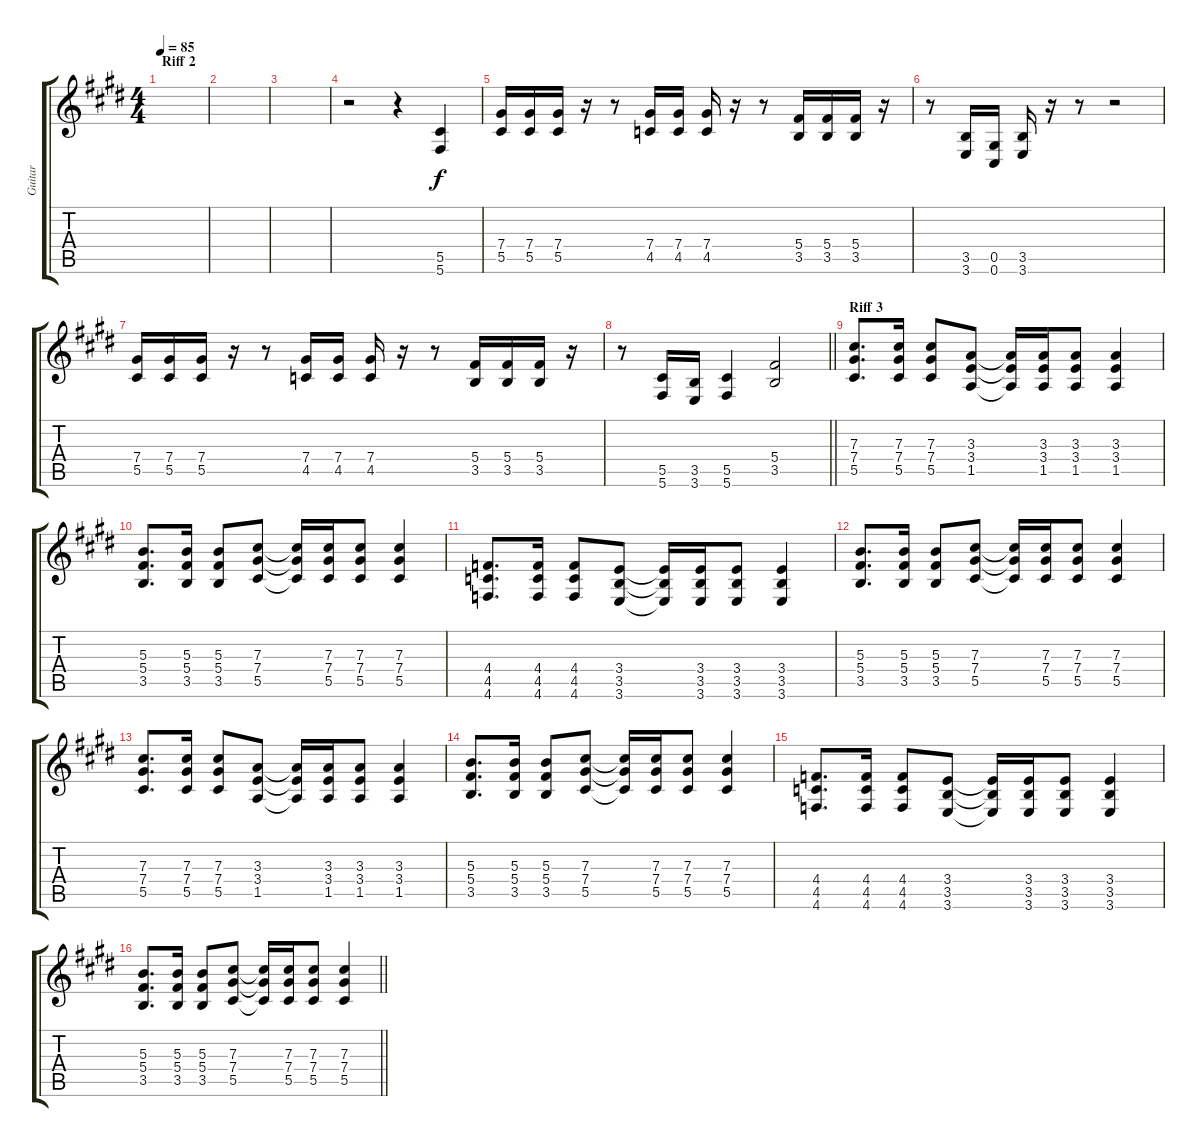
\track ("Guitar" "Guitar") {instrument distortionguitar}
\staff {score tabs}
\tuning (Eb4 Bb3 Gb3 Db3 Ab2 Db2) {hide}
\ts (4 4)
\section ("" "Riff 2")
\tempo 85
\clef g2
\ks e
|
|
|
r.2 r.4 (5.5 5.6).4 |
(7.4 5.5).16 (7.4 5.5).16 (7.4 5.5).16 r.16 r.8 (7.4 4.5).16 (7.4 4.5).16 (7.4 4.5).16 r.16 r.8 (5.4 3.5).16 (5.4 3.5).16 (5.4 3.5).16 r.16 |
r.8 (3.5 3.6).16 (0.5 0.6).16 (3.5 3.6).16 r.16 r.8 r.2 |
(7.4 5.5).16 (7.4 5.5).16 (7.4 5.5).16 r.16 r.8 (7.4 4.5).16 (7.4 4.5).16 (7.4 4.5).16 r.16 r.8 (5.4 3.5).16 (5.4 3.5).16 (5.4 3.5).16 r.16 |
\barLineRight lightlight
r.8 (5.5 5.6).16 (3.5 3.6).16 (5.5 5.6).4 (5.4 3.5).2 |
\section ("" "Riff 3")
(7.3 7.4 5.5).8{d} (7.3 7.4 5.5).16 (7.3 7.4 5.5).8 (3.3 3.4 1.5).8 (3.3{t} 3.4{t} 1.5{t}).16 (3.3 3.4 1.5).16 (3.3 3.4 1.5).8 (3.3 3.4 1.5).4 |
(5.3 5.4 3.5).8{d} (5.3 5.4 3.5).16 (5.3 5.4 3.5).8 (7.3 7.4 5.5).8 (7.3{t} 7.4{t} 5.5{t}).16 (7.3 7.4 5.5).16 (7.3 7.4 5.5).8 (7.3 7.4 5.5).4 |
(4.4 4.5 4.6).8{d} (4.4 4.5 4.6).16 (4.4 4.5 4.6).8 (3.4 3.5 3.6).8 (3.4{t} 3.5{t} 3.6{t}).16 (3.4 3.5 3.6).16 (3.4 3.5 3.6).8 (3.4 3.5 3.6).4 |
(5.3 5.4 3.5).8{d} (5.3 5.4 3.5).16 (5.3 5.4 3.5).8 (7.3 7.4 5.5).8 (7.3{t} 7.4{t} 5.5{t}).16 (7.3 7.4 5.5).16 (7.3 7.4 5.5).8 (7.3 7.4 5.5).4 |
(7.3 7.4 5.5).8{d} (7.3 7.4 5.5).16 (7.3 7.4 5.5).8 (3.3 3.4 1.5).8 (3.3{t} 3.4{t} 1.5{t}).16 (3.3 3.4 1.5).16 (3.3 3.4 1.5).8 (3.3 3.4 1.5).4 |
(5.3 5.4 3.5).8{d} (5.3 5.4 3.5).16 (5.3 5.4 3.5).8 (7.3 7.4 5.5).8 (7.3{t} 7.4{t} 5.5{t}).16 (7.3 7.4 5.5).16 (7.3 7.4 5.5).8 (7.3 7.4 5.5).4 |
(4.4 4.5 4.6).8{d} (4.4 4.5 4.6).16 (4.4 4.5 4.6).8 (3.4 3.5 3.6).8 (3.4{t} 3.5{t} 3.6{t}).16 (3.4 3.5 3.6).16 (3.4 3.5 3.6).8 (3.4 3.5 3.6).4 |
\barLineRight lightlight
(5.3 5.4 3.5).8{d} (5.3 5.4 3.5).16 (5.3 5.4 3.5).8 (7.3 7.4 5.5).8 (7.3{t} 7.4{t} 5.5{t}).16 (7.3 7.4 5.5).16 (7.3 7.4 5.5).8 (7.3 7.4 5.5).4
